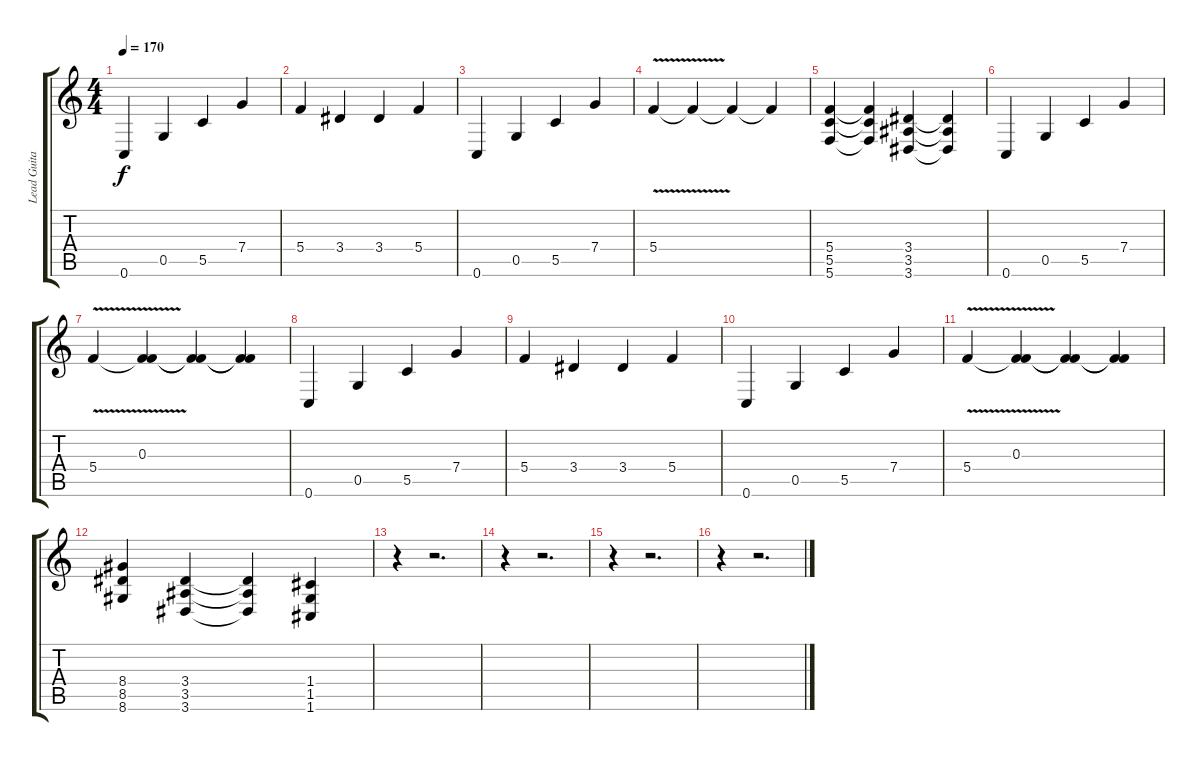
\track ("Lead Guitar 2 " "Lead Guita") {instrument distortionguitar}
\staff {score tabs}
\tuning (D4 A3 F3 C3 G2 C2) {hide}
\ts (4 4)
\tempo 170
\clef g2
\ks c
0.6.4{dy f} 0.5.4 5.5.4 7.4.4 |
5.4.4 3.4.4 3.4.4 5.4.4 |
0.6.4 0.5.4 5.5.4 7.4.4 |
5.4{v}.4 5.4{t}.4 5.4{t}.4 5.4{t}.4 |
(5.4 5.5 5.6).4 (5.4{t} 5.5{t} 5.6{t}).4 (3.4 3.5 3.6).4 (3.4{t} 3.5{t} 3.6{t}).4 |
0.6.4 0.5.4 5.5.4 7.4.4 |
5.4{v}.4 (0.3 5.4{t}).4 (0.3{t} 5.4{t}).4 (0.3{t} 5.4{t}).4 |
0.6.4 0.5.4 5.5.4 7.4.4 |
5.4.4 3.4.4 3.4.4 5.4.4 |
0.6.4 0.5.4 5.5.4 7.4.4 |
5.4{v}.4 (0.3 5.4{t}).4 (0.3{t} 5.4{t}).4 (0.3{t} 5.4{t}).4 |
(8.4 8.5 8.6).4 (3.4 3.5 3.6).4 (3.4{t} 3.5{t} 3.6{t}).4 (1.4 1.5 1.6).4 |
r.4 r.2{d} |
r.4 r.2{d} |
r.4 r.2{d} |
r.4 r.2{d}
